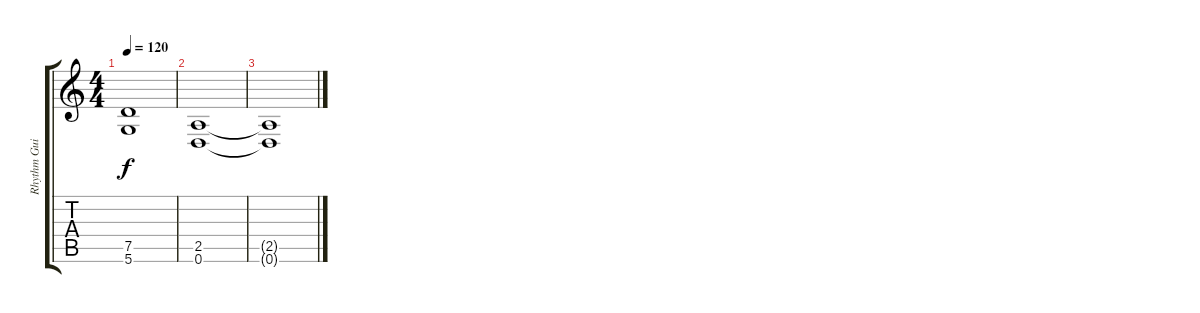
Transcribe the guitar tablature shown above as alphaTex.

\track ("Rhythm Guitar" "Rhythm Gui") {instrument distortionguitar}
\staff {score tabs}
\tuning (D4 A3 F3 C3 G2 D2) {hide}
\ts (4 4)
\tempo 120
\clef g2
\ks c
(7.5 5.6).1{dy f} |
(2.5 0.6).1 |
(2.5{t} 0.6{t}).1
